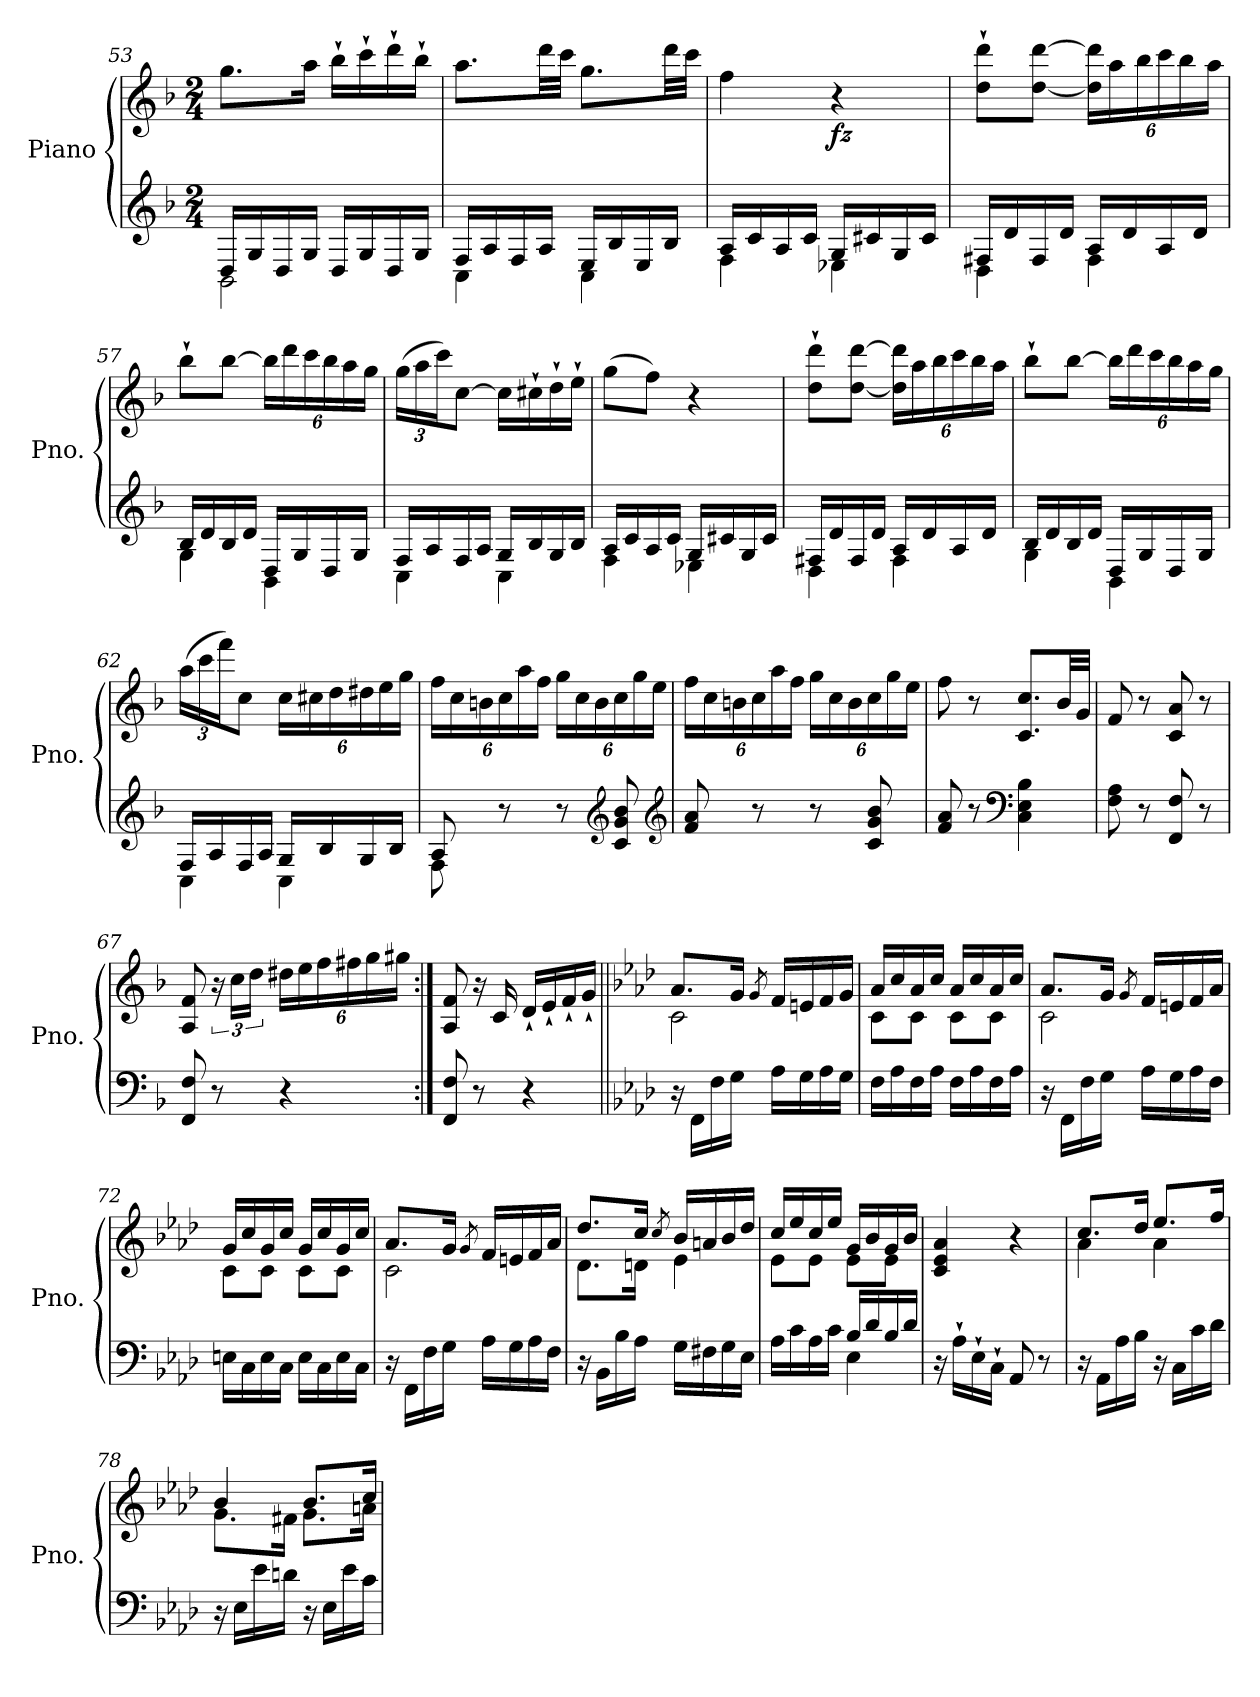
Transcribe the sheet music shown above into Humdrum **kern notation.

**kern	**kern	**dynam
*part1	*part1	*part1
*staff2	*staff1	*staff1/2
*I"Piano	*	*
*I'Pno.	*	*
!!LO:LB:g=z
*clefG2	*clefG2	*
*k[b-]	*k[b-]	*
*F:	*F:	*
*M2/4	*M2/4	*
=53	=53	=53
*^	*	*
16D/LL	2BB-\	8.gg\L	.
16G/	.	.	.
16D/	.	.	.
16G/JJ	.	16aa\Jk	.
16D/LL	.	16bb-`\LL	.
16G/	.	16ccc`\	.
16D/	.	16ddd`\	.
16G/JJ	.	16bb-`\JJ	.
!!LO:LB:g=z
=54	=54	=54	=54
16F/LL	4C\	8.aa\L	.
16A/	.	.	.
16F/	.	.	.
16A/JJ	.	32ddd\LL	.
.	.	32ccc\JJJ	.
16E/LL	4C\	8.gg\L	.
16B-/	.	.	.
16E/	.	.	.
16B-/JJ	.	32ddd\LL	.
.	.	32ccc\JJJ	.
=55	=55	=55	=55
16A/LL	4F\	4ff\	.
16c/	.	.	.
16A/	.	.	.
16c/JJ	.	.	.
!	!	!	!LO:DY:b
16G/LL	4E-X\	4r	fz
16c#X/	.	.	.
16G/	.	.	.
16c#/JJ	.	.	.
=56	=56	=56	=56
16F#X/LL	4D\	8dd\` 8ddd\`L	.
16d/	.	.	.
16F#/	.	[8dd\ [8ddd\J	.
16d/JJ	.	.	.
*	*	*Xbrackettup	*
16A/LL	4F#\	24dd\] 24ddd\]LL	.
.	.	24aa\	.
16d/	.	.	.
.	.	24bb-\	.
16A/	.	24ccc\	.
.	.	24bb-\	.
16d/JJ	.	.	.
.	.	24aa\JJ	.
=57	=57	=57	=57
16B-/LL	4G\	8bb-`\L	.
16d/	.	.	.
16B-/	.	[8bb-\J	.
16d/JJ	.	.	.
16D/LL	4BB-\	24bb-\LL]	.
.	.	24ddd\	.
16G/	.	.	.
.	.	24ccc\	.
16D/	.	24bb-\	.
.	.	24aa\	.
16G/JJ	.	.	.
.	.	24gg\JJ	.
!!LO:LB:g=z
=58	=58	=58	=58
16F/LL	4C\	(24gg\LL	.
.	.	24aa\	.
16A/	.	.	.
.	.	24ccc\J)	.
16F/	.	[8cc\J	.
16A/JJ	.	.	.
16G/LL	4C\	16cc\LL]	.
16B-/	.	16cc#X`\	.
16G/	.	16dd`\	.
16B-/JJ	.	16ee`\JJ	.
!!LO:LB:g=z
=59	=59	=59	=59
16A/LL	4F\	(8gg\L	.
16c/	.	.	.
16A/	.	8ff\J)	.
16c/JJ	.	.	.
16G/LL	4E-X\	4r	.
16c#X/	.	.	.
16G/	.	.	.
16c#/JJ	.	.	.
=60	=60	=60	=60
16F#X/LL	4D\	8dd\` 8ddd\`L	.
16d/	.	.	.
16F#/	.	[8dd\ [8ddd\J	.
16d/JJ	.	.	.
16A/LL	4F#\	24dd\] 24ddd\]LL	.
.	.	24aa\	.
16d/	.	.	.
.	.	24bb-\	.
16A/	.	24ccc\	.
.	.	24bb-\	.
16d/JJ	.	.	.
.	.	24aa\JJ	.
=61	=61	=61	=61
16B-/LL	4G\	8bb-`\L	.
16d/	.	.	.
16B-/	.	[8bb-\J	.
16d/JJ	.	.	.
16D/LL	4BB-\	24bb-\LL]	.
.	.	24ddd\	.
16G/	.	.	.
.	.	24ccc\	.
16D/	.	24bb-\	.
.	.	24aa\	.
16G/JJ	.	.	.
.	.	24gg\JJ	.
!!LO:LB:g=z
=62	=62	=62	=62
16F/LL	4C\	(24aa\LL	.
.	.	24ccc\	.
16A/	.	.	.
.	.	24fff\J)	.
16F/	.	8cc\J	.
16A/JJ	.	.	.
16G/LL	4C\	24cc\LL	.
.	.	24cc#X\	.
16B-/	.	.	.
.	.	24dd\	.
16G/	.	24dd#X\	.
.	.	24ee\	.
16B-/JJ	.	.	.
.	.	24gg\JJ	.
=63	=63	=63	=63
8A/	8F\	24ff\LL	.
.	.	24cc\	.
.	.	24bn\	.
8r	8ryy	24cc\	.
.	.	24aa\	.
.	.	24ff\JJ	.
8r	4ryy	24gg\LL	.
.	.	24cc\	.
*clefG2	*	*	*
.	.	24b\	.
8c/ 8g/ 8b-/	.	24cc\	.
.	.	24gg\	.
.	.	24ee\JJ	.
*v	*v	*	*
=64	=64	=64
8f/ 8a/	24ff\LL	.
.	24cc\	.
.	24bn\	.
8r	24cc\	.
.	24aa\	.
.	24ff\JJ	.
8r	24gg\LL	.
.	24cc\	.
.	24b\	.
8c/ 8g/ 8b-/	24cc\	.
.	24gg\	.
.	24ee\JJ	.
=65	=65	=65
8f/ 8a/	8ff\	.
8r	8r	.
*clefF4	*	*
4C\ 4E\ 4B-\	8.c/ 8.cc/L	.
.	32b-/LL	.
.	32g/JJJ	.
!!LO:PB:g=z
=66	=66	=66
8F\ 8A\	8f/	.
8r	8r	.
8FF/ 8F/	8c/ 8a/	.
8r	8r	.
=67	=67	=67
8FF/ 8F/	8A/ 8f/	.
*	*brackettup	*
8r	24r	.
.	24cc\LL	.
.	24dd\JJ	.
*	*Xbrackettup	*
4r	24dd#X\LL	.
.	24ee\	.
.	24ff\	.
.	24ff#X\	.
.	24gg\	.
.	24gg#X\JJ	.
!!LO:LB:g=z
=68:|!	=68:|!	=68:|!
8FF/ 8F/	8A/ 8f/	.
8r	16r	.
.	16c/	.
4r	16d`/LL	.
.	16e`/	.
.	16f`/	.
.	16g`/JJ	.
=69||	=69||	=69||
*k[b-e-a-d-]	*k[b-e-a-d-]	*
*A-:	*A-:	*
*	*^	*
16r	8.a-/L	2c\	.
16FF\LL	.	.	.
16F\	.	.	.
16G\JJ	16g/Jk	.	.
.	8qg/	.	.
16A-\LL	16f/LL	.	.
16G\	16en/	.	.
16A-\	16f/	.	.
16G\JJ	16g/JJ	.	.
=70	=70	=70	=70
16F\LL	16a-/LL	8c\L	.
16A-\	16cc/	.	.
16F\	16a-/	8c\J	.
16A-\JJ	16cc/JJ	.	.
16F\LL	16a-/LL	8c\L	.
16A-\	16cc/	.	.
16F\	16a-/	8c\J	.
16A-\JJ	16cc/JJ	.	.
=71	=71	=71	=71
16r	8.a-/L	2c\	.
16FF\LL	.	.	.
16F\	.	.	.
16G\JJ	16g/Jk	.	.
.	8qg/	.	.
16A-\LL	16f/LL	.	.
16G\	16en/	.	.
16A-\	16f/	.	.
16F\JJ	16a-/JJ	.	.
=72	=72	=72	=72
16En\LL	16g/LL	8c\L	.
16C\	16cc/	.	.
16E\	16g/	8c\J	.
16C\JJ	16cc/JJ	.	.
16E\LL	16g/LL	8c\L	.
16C\	16cc/	.	.
16E\	16g/	8c\J	.
16C\JJ	16cc/JJ	.	.
!!LO:LB:g=z	!!
=73	=73	=73	=73
16r	8.a-/L	2c\	.
16FF\LL	.	.	.
16F\	.	.	.
16G\JJ	16g/Jk	.	.
.	8qg/	.	.
16A-\LL	16f/LL	.	.
16G\	16en/	.	.
16A-\	16f/	.	.
16F\JJ	16a-/JJ	.	.
=74	=74	=74	=74
16r	8.dd-/L	8.d-\L	.
16BB-\LL	.	.	.
16B-\	.	.	.
16A-\JJ	16cc/Jk	16dn\Jk	.
.	8qcc/	.	.
16G\LL	16b-/LL	4e-\	.
16F#X\	16an/	.	.
16G\	16b-/	.	.
16E-\JJ	16dd-/JJ	.	.
=75	=75	=75	=75
*^	*	*	*
16A-\LL	4ryy	16cc/LL	8e-\L	.
16c\	.	16ee-/	.	.
16A-\	.	16cc/	8e-\J	.
16c\JJ	.	16ee-/JJ	.	.
16B-/LL	4E-\	16g/LL	8e-\L	.
16d-/	.	16b-/	.	.
16B-/	.	16g/	8e-\J	.
16d-/JJ	.	16b-/JJ	.	.
*v	*v	*	*	*
*	*v	*v	*
=76	=76	=76
16r	4c/ 4e-/ 4a-/	.
16A-`\LL	.	.
16E-`\	.	.
16C`\JJ	.	.
8AA-/	4r	.
8r	.	.
=77	=77	=77
*	*^	*
16r	8.cc/L	4a-\	.
16AA-\LL	.	.	.
16A-\	.	.	.
16B-\JJ	16dd-/Jk	.	.
16r	8.ee-/L	4a-\	.
16C\LL	.	.	.
16c\	.	.	.
16d-\JJ	16ff/Jk	.	.
!!LO:LB:g=z	!!
=78	=78	=78	=78
16r	4b-/	8.g\L	.
16E-\LL	.	.	.
16e-\	.	.	.
16dn\JJ	.	16f#X\Jk	.
16r	8.b-/L	8.g\L	.
16E-\LL	.	.	.
16e-\	.	.	.
16c\JJ	16cc/Jk	16an\Jk	.
*	*v	*v	*
=	=	=
*-	*-	*-
